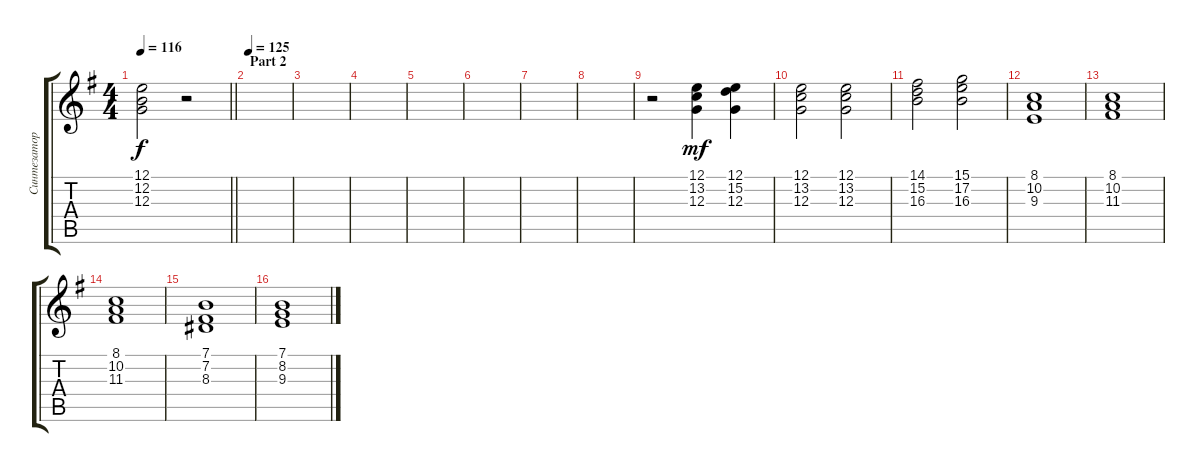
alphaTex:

\track ("Синтезатор" "Синтезатор") {instrument choiraahs}
\staff {score tabs}
\tuning (E4 B3 G3 D3 A2 E2) {hide}
\ts (4 4)
\tempo 116
\clef g2
\barLineRight lightlight
\ks eminor
(12.1{t} 12.2{t} 12.3{t}).2{dy f} r.2 |
\section ("" "Part 2")
\tempo 125
|
|
|
|
|
|
|
r.2 (12.1 13.2 12.3).4{dy mf} (12.1 15.2 12.3).4 |
(12.1 13.2 12.3).2 (12.1 13.2 12.3).2 |
(14.1 15.2 16.3).2 (15.1 17.2 16.3).2 |
(8.1 10.2 9.3).1 |
(8.1 10.2 11.3).1 |
(8.1 10.2 11.3).1 |
(7.1 7.2 8.3).1 |
(7.1 8.2 9.3).1
